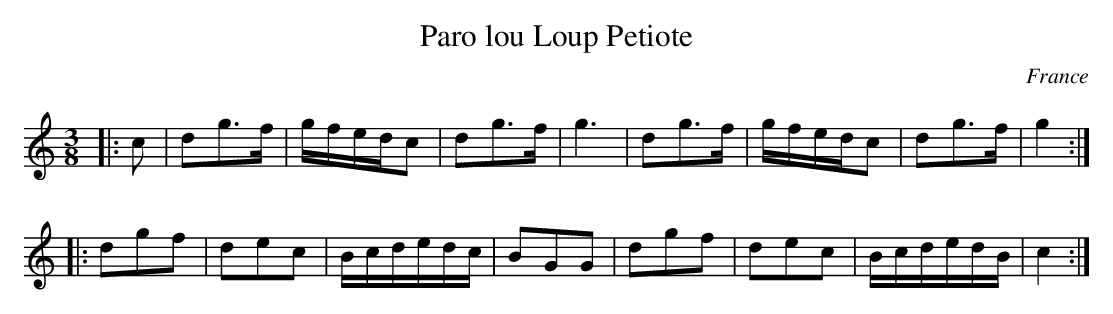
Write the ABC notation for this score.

X:1
T:Paro lou Loup Petiote
M:3/8
O:France
K:C
|: c2|\
d2g3f| gfedc2| d2g3f| g6| \
d2g3f| gfedc2| d2g3f| g4:|
|: d2g2f2| d2e2c2| Bcdedc| B2G2G2| \
d2g2f2| d2e2c2| BcdedB| c4 :|
